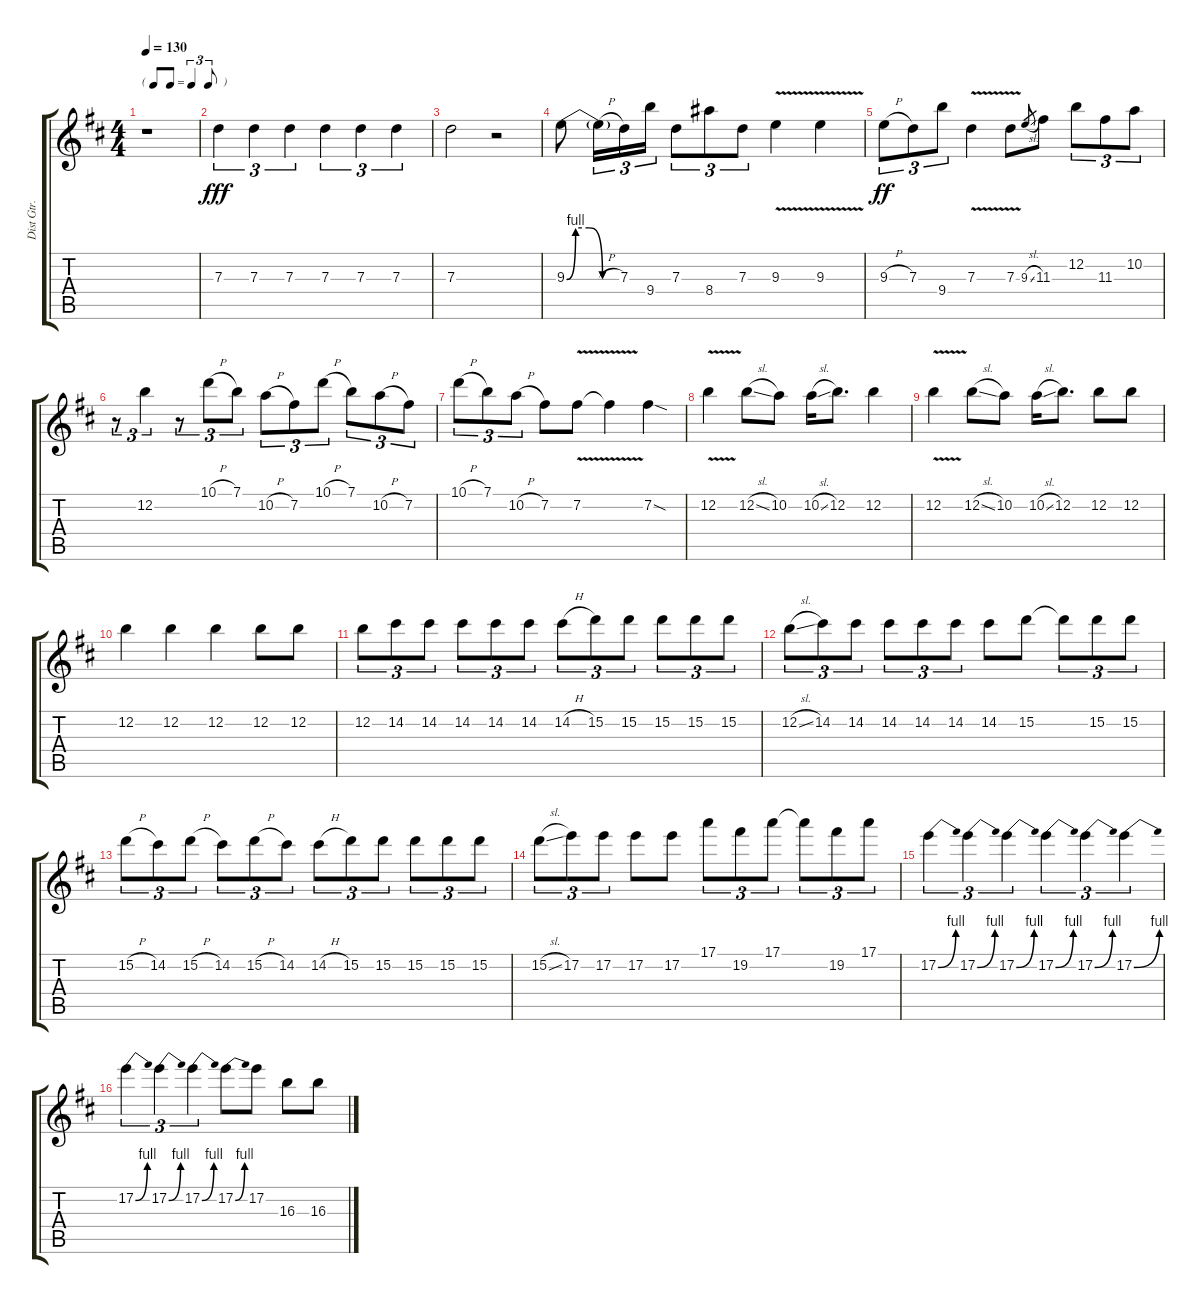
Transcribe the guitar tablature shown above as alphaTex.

\track ("Dist Gtr." "Dist Gtr.") {instrument distortionguitar}
\staff {score tabs}
\tuning (E4 B3 G3 D4 A3 E3) {hide}
\ts (4 4)
\tf triplet8th
\tempo 130
\clef g2
\ks d
r.1{dy fff} |
7.3.4{tu (3 2)} 7.3.4{tu (3 2)} 7.3.4{tu (3 2)} 7.3.4{tu (3 2)} 7.3.4{tu (3 2)} 7.3.4{tu (3 2)} |
7.3.2 r.2 |
9.3{be (custom 0 0 10 4 25 4 40 0 60 0)}.8 9.3{h t}.16{tu (3 2)} 7.3.16{tu (3 2)} 9.4.16{tu (3 2)} 7.3.8{tu (3 2)} 8.4.8{tu (3 2)} 7.3.8{tu (3 2)} 9.3{v}.4 9.3{v}.4 |
9.3{h}.8{tu (3 2) dy ff} 7.3.8{tu (3 2)} 9.4.8{tu (3 2)} 7.3{v}.4 7.3{v}.8 9.3{sl}.8{gr} 11.3.8 12.2.8{tu (3 2)} 11.3.8{tu (3 2)} 10.2.8{tu (3 2)} |
r.8{tu (3 2)} 12.2.4{tu (3 2)} r.8{tu (3 2)} 10.1{h}.8{tu (3 2)} 7.1.8{tu (3 2)} 10.2{h}.8{tu (3 2)} 7.2.8{tu (3 2)} 10.1{h}.8{tu (3 2)} 7.1.8{tu (3 2)} 10.2{h}.8{tu (3 2)} 7.2.8{tu (3 2)} |
10.1{h}.8{tu (3 2)} 7.1.8{tu (3 2)} 10.2{h}.8{tu (3 2)} 7.2.8 7.2{v}.8 7.2{v t}.4 7.2{sod}.4 |
12.2{v}.4 12.2{sl}.8 10.2.8 10.2{sl}.16 12.2.8{d} 12.2.4 |
12.2{v}.4 12.2{sl}.8 10.2.8 10.2{sl}.16 12.2.8{d} 12.2.8 12.2.8 |
12.2.4 12.2.4 12.2.4 12.2.8 12.2.8 |
12.2.8{tu (3 2)} 14.2.8{tu (3 2)} 14.2.8{tu (3 2)} 14.2.8{tu (3 2)} 14.2.8{tu (3 2)} 14.2.8{tu (3 2)} 14.2{h}.8{tu (3 2)} 15.2.8{tu (3 2)} 15.2.8{tu (3 2)} 15.2.8{tu (3 2)} 15.2.8{tu (3 2)} 15.2.8{tu (3 2)} |
12.2{sl}.8{tu (3 2)} 14.2.8{tu (3 2)} 14.2.8{tu (3 2)} 14.2.8{tu (3 2)} 14.2.8{tu (3 2)} 14.2.8{tu (3 2)} 14.2.8 15.2.8 15.2{t}.8{tu (3 2)} 15.2.8{tu (3 2)} 15.2.8{tu (3 2)} |
15.2{h}.8{tu (3 2)} 14.2.8{tu (3 2)} 15.2{h}.8{tu (3 2)} 14.2.8{tu (3 2)} 15.2{h}.8{tu (3 2)} 14.2.8{tu (3 2)} 14.2{h}.8{tu (3 2)} 15.2.8{tu (3 2)} 15.2.8{tu (3 2)} 15.2.8{tu (3 2)} 15.2.8{tu (3 2)} 15.2.8{tu (3 2)} |
15.2{sl}.8{tu (3 2)} 17.2.8{tu (3 2)} 17.2.8{tu (3 2)} 17.2.8 17.2.8 17.1.8{tu (3 2)} 19.2.8{tu (3 2)} 17.1.8{tu (3 2)} 17.1{t}.8{tu (3 2)} 19.2.8{tu (3 2)} 17.1.8{tu (3 2)} |
17.2{be (bend 0 0 60 4)}.4{tu (3 2)} 17.2{be (bend 0 0 60 4)}.4{tu (3 2)} 17.2{be (bend 0 0 60 4)}.4{tu (3 2)} 17.2{be (bend 0 0 60 4)}.4{tu (3 2)} 17.2{be (bend 0 0 60 4)}.4{tu (3 2)} 17.2{be (bend 0 0 60 4)}.4{tu (3 2)} |
17.2{be (bend 0 0 60 4)}.4{tu (3 2)} 17.2{be (bend 0 0 60 4)}.4{tu (3 2)} 17.2{be (bend 0 0 60 4)}.4{tu (3 2)} 17.2{be (bend 0 0 60 4)}.8 17.2.8 16.3.8 16.3.8
